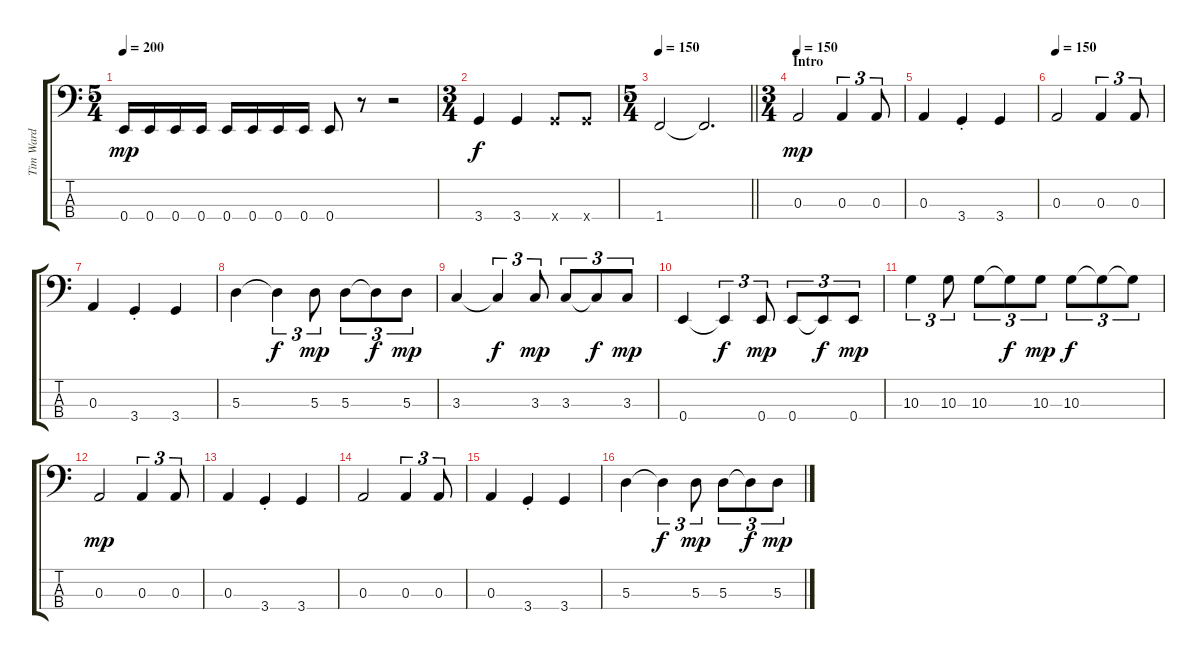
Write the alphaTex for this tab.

\track ("Tim Ward" "Tim Ward") {instrument electricbassfinger}
\staff {score tabs}
\tuning (G2 D2 A1 E1) {hide}
\ts (5 4)
\tempo 200
\clef f4
\ks c
0.4.16{dy mp} 0.4.16 0.4.16 0.4.16 0.4.16 0.4.16 0.4.16 0.4.16 0.4.8 r.8 r.2 |
\ts (3 4)
3.4.4{dy f} 3.4.4 3.4{x}.8 3.4{x}.8 |
\ts (5 4)
\tempo 150
\barLineRight lightlight
1.4.2 1.4{t}.2{d} |
\ts (3 4)
\section ("" "Intro ")
\tempo 150
0.3.2{dy mp} 0.3.4{tu (3 2)} 0.3.8{tu (3 2)} |
0.3.4 3.4{st}.4 3.4.4 |
\tempo 150
0.3.2 0.3.4{tu (3 2)} 0.3.8{tu (3 2)} |
0.3.4 3.4{st}.4 3.4.4 |
5.3.4 5.3{t}.4{tu (3 2) dy f} 5.3.8{tu (3 2) dy mp} 5.3.8{tu (3 2)} 5.3{t}.8{tu (3 2) dy f} 5.3.8{tu (3 2) dy mp} |
3.3.4 3.3{t}.4{tu (3 2) dy f} 3.3.8{tu (3 2) dy mp} 3.3.8{tu (3 2)} 3.3{t}.8{tu (3 2) dy f} 3.3.8{tu (3 2) dy mp} |
0.4.4 0.4{t}.4{tu (3 2) dy f} 0.4.8{tu (3 2) dy mp} 0.4.8{tu (3 2)} 0.4{t}.8{tu (3 2) dy f} 0.4.8{tu (3 2) dy mp} |
10.3.4{tu (3 2)} 10.3.8{tu (3 2)} 10.3.8{tu (3 2)} 10.3{t}.8{tu (3 2) dy f} 10.3.8{tu (3 2) dy mp} 10.3.8{tu (3 2) dy f} 10.3{t}.8{tu (3 2)} 10.3{t}.8{tu (3 2)} |
0.3.2{dy mp} 0.3.4{tu (3 2)} 0.3.8{tu (3 2)} |
0.3.4 3.4{st}.4 3.4.4 |
0.3.2 0.3.4{tu (3 2)} 0.3.8{tu (3 2)} |
0.3.4 3.4{st}.4 3.4.4 |
5.3.4 5.3{t}.4{tu (3 2) dy f} 5.3.8{tu (3 2) dy mp} 5.3.8{tu (3 2)} 5.3{t}.8{tu (3 2) dy f} 5.3.8{tu (3 2) dy mp}
